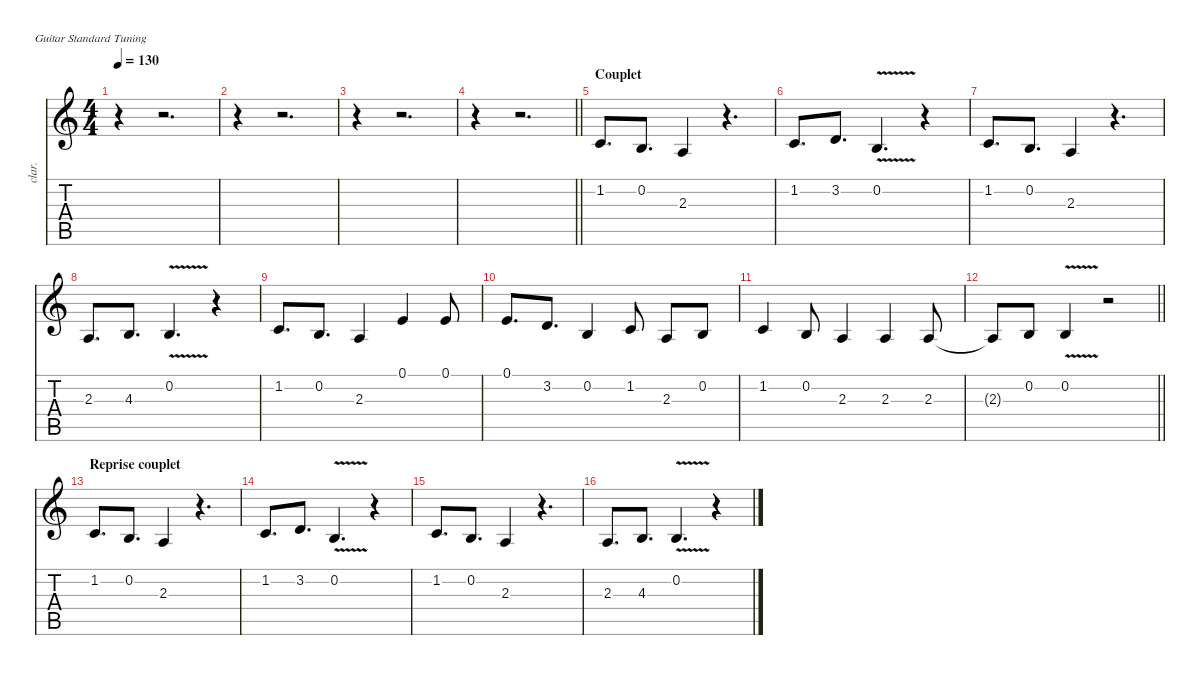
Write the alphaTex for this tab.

\defaultSystemsLayout 4
\hideDynamics
\bracketExtendMode nobrackets
\track ("Chant" "clar.") {instrument clarinet}
\staff {score tabs}
\tuning (E4 B3 G3 D3 A2 E2)
\ts (4 4)
\tempo 130
\clef g2
\ks c
r.4{dy f beam Down} r.2{d beam Down} |
r.4{beam Down} r.2{d beam Down} |
r.4{beam Down} r.2{d beam Down} |
\barLineRight lightlight
r.4{beam Down} r.2{d beam Down} |
\section ("" "Couplet")
1.2.8{d beam Up} 0.2.8{d beam Up} 2.3.4{beam Up} r.4{d beam Up} |
1.2.8{d beam Up} 3.2.8{d beam Up} 0.2{v}.4{d beam Up} r.4{beam Up} |
1.2.8{d beam Up} 0.2.8{d beam Up} 2.3.4{beam Up} r.4{d beam Up} |
2.3.8{d beam Up} 4.3.8{d beam Up} 0.2{v}.4{d beam Up} r.4{beam Up} |
1.2.8{d beam Up} 0.2.8{d beam Up} 2.3.4{beam Up} 0.1.4{beam Up} 0.1.8{beam Up} |
0.1.8{d beam Up} 3.2.8{d beam Up} 0.2.4{beam Up} 1.2.8{beam Up} 2.3.8{beam Up} 0.2.8{beam Up} |
1.2.4{beam Up} 0.2.8{beam Up} 2.3.4{beam Up} 2.3.4{beam Up} 2.3.8{beam Up} |
\barLineRight lightlight
2.3{t}.8{beam Up} 0.2.8{beam Up} 0.2{v}.4{beam Up} r.2{beam Up} |
\section ("" "Reprise couplet")
1.2.8{d beam Up} 0.2.8{d beam Up} 2.3.4{beam Up} r.4{d beam Up} |
1.2.8{d beam Up} 3.2.8{d beam Up} 0.2{v}.4{d beam Up} r.4{beam Up} |
1.2.8{d beam Up} 0.2.8{d beam Up} 2.3.4{beam Up} r.4{d beam Up} |
2.3.8{d beam Up} 4.3.8{d beam Up} 0.2{v}.4{d beam Up} r.4{beam Up}
